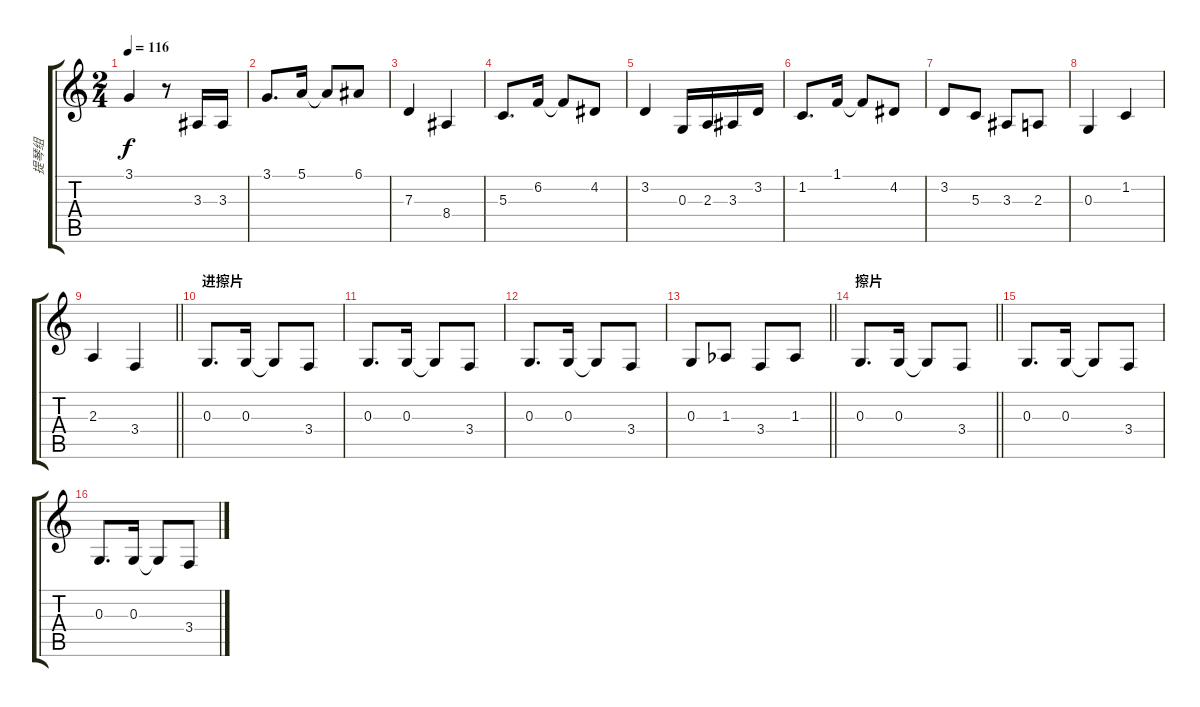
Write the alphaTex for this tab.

\track ("提琴组" "提琴组") {instrument stringensemble1}
\staff {score tabs}
\tuning (E4 B3 G3 D3 A2 E2) {hide}
\ts (2 4)
\tempo 116
\clef g2
\ks c
3.1.4{dy f} r.8 3.3.16 3.3.16 |
3.1.8{d} 5.1.16 5.1{t}.8 6.1.8 |
7.3.4 8.4.4 |
5.3.8{d} 6.2.16 6.2{t}.8 4.2.8 |
3.2.4 0.3.16 2.3.16 3.3.16 3.2.16 |
1.2.8{d} 1.1.16 1.1{t}.8 4.2.8 |
3.2.8 5.3.8 3.3.8 2.3.8 |
0.3.4 1.2.4 |
\barLineRight lightlight
2.3.4 3.4.4 |
\section ("" "进擦片")
0.3.8{d} 0.3.16 0.3{t}.8 3.4.8 |
0.3.8{d} 0.3.16 0.3{t}.8 3.4.8 |
0.3.8{d} 0.3.16 0.3{t}.8 3.4.8 |
\barLineRight lightlight
0.3.8 1.3{acc b}.8 3.4.8 1.3{acc b}.8 |
\section ("" "擦片")
\barLineRight lightlight
0.3.8{d} 0.3.16 0.3{t}.8 3.4.8 |
0.3.8{d} 0.3.16 0.3{t}.8 3.4.8 |
0.3.8{d} 0.3.16 0.3{t}.8 3.4.8
